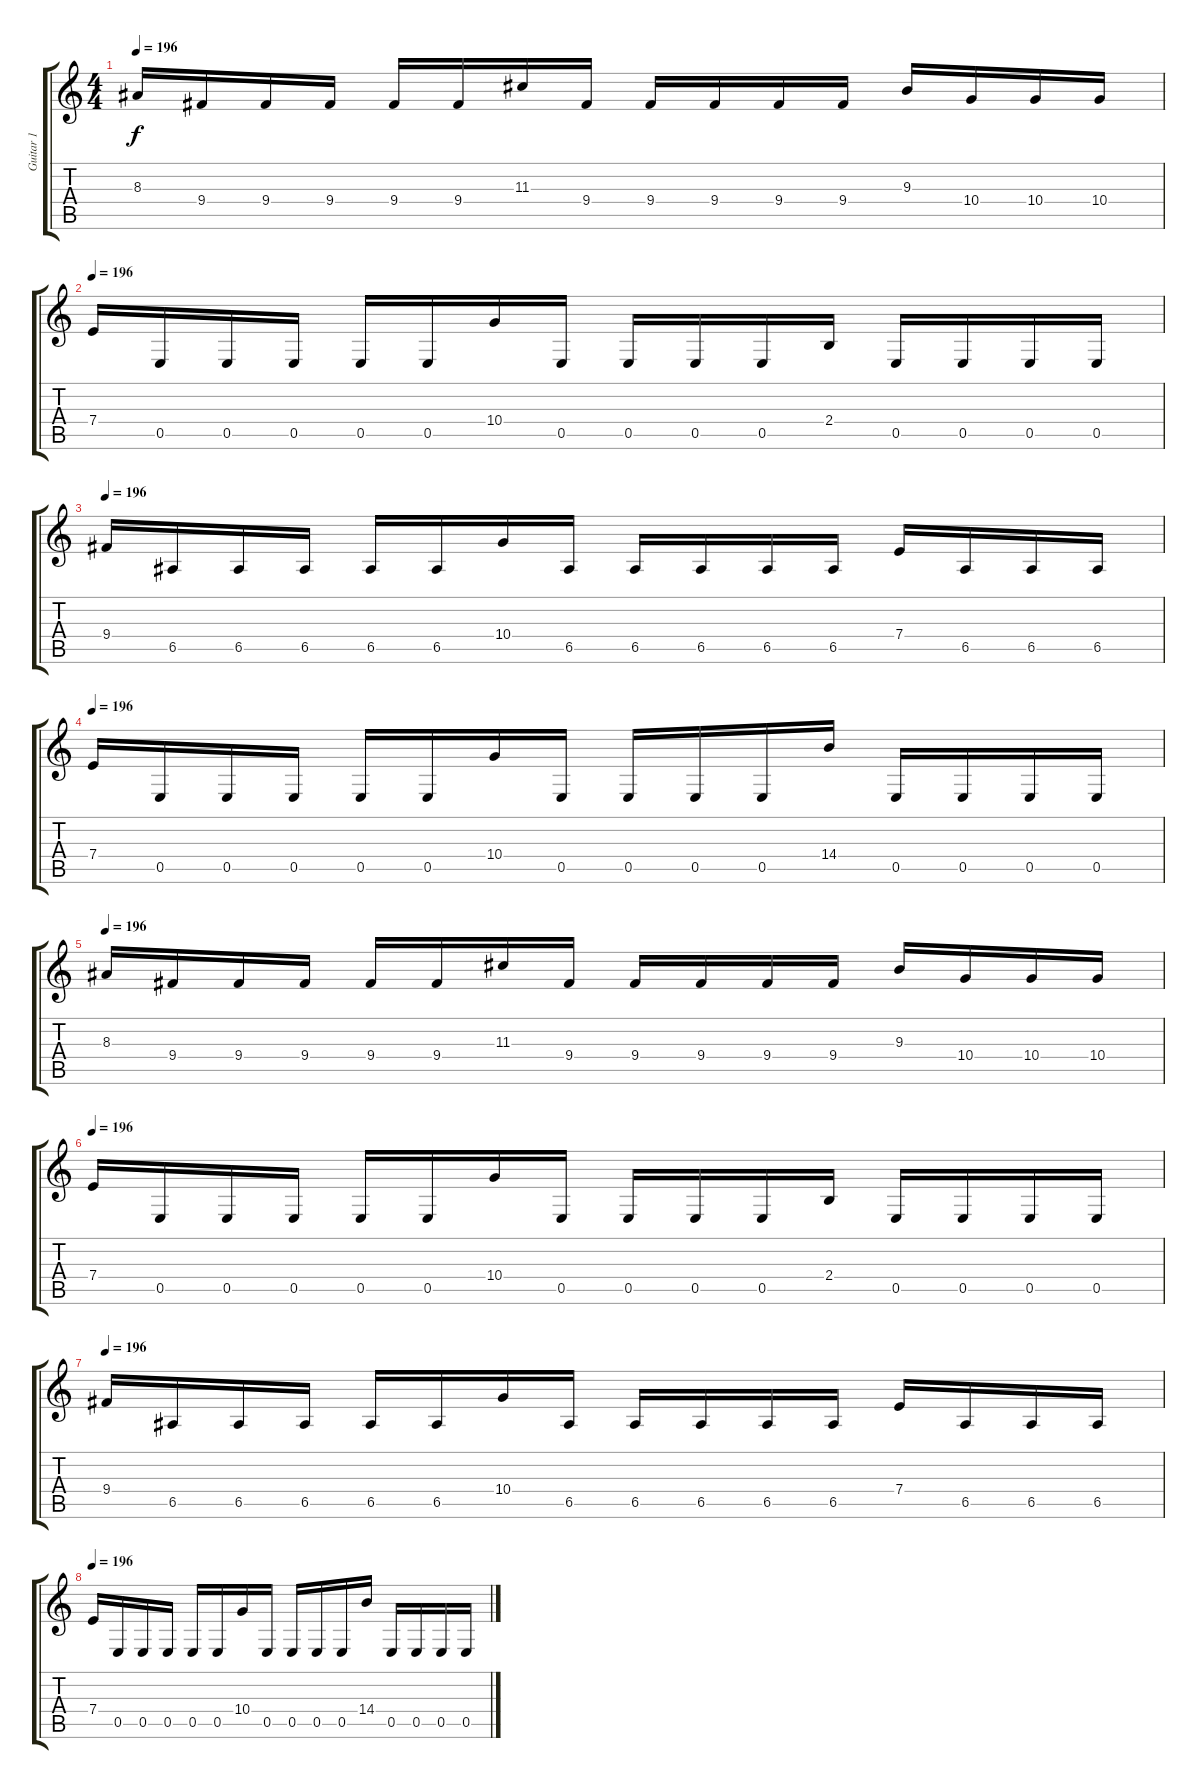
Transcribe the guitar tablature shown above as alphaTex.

\track ("Guitar 1" "Guitar 1") {instrument distortionguitar}
\staff {score tabs}
\tuning (B3 Gb3 D3 A2 E2 B1) {hide}
\ts (4 4)
\tempo 196
\clef g2
\ks c
8.3.16{dy f} 9.4.16 9.4.16 9.4.16 9.4.16 9.4.16 11.3.16 9.4.16 9.4.16 9.4.16 9.4.16 9.4.16 9.3.16 10.4.16 10.4.16 10.4.16 |
\tempo 196
7.4.16 0.5.16 0.5.16 0.5.16 0.5.16 0.5.16 10.4.16 0.5.16 0.5.16 0.5.16 0.5.16 2.4.16 0.5.16 0.5.16 0.5.16 0.5.16 |
\tempo 196
9.4.16 6.5.16 6.5.16 6.5.16 6.5.16 6.5.16 10.4.16 6.5.16 6.5.16 6.5.16 6.5.16 6.5.16 7.4.16 6.5.16 6.5.16 6.5.16 |
\tempo 196
7.4.16 0.5.16 0.5.16 0.5.16 0.5.16 0.5.16 10.4.16 0.5.16 0.5.16 0.5.16 0.5.16 14.4.16 0.5.16 0.5.16 0.5.16 0.5.16 |
\tempo 196
8.3.16 9.4.16 9.4.16 9.4.16 9.4.16 9.4.16 11.3.16 9.4.16 9.4.16 9.4.16 9.4.16 9.4.16 9.3.16 10.4.16 10.4.16 10.4.16 |
\tempo 196
7.4.16 0.5.16 0.5.16 0.5.16 0.5.16 0.5.16 10.4.16 0.5.16 0.5.16 0.5.16 0.5.16 2.4.16 0.5.16 0.5.16 0.5.16 0.5.16 |
\tempo 196
9.4.16 6.5.16 6.5.16 6.5.16 6.5.16 6.5.16 10.4.16 6.5.16 6.5.16 6.5.16 6.5.16 6.5.16 7.4.16 6.5.16 6.5.16 6.5.16 |
\tempo 196
7.4.16 0.5.16 0.5.16 0.5.16 0.5.16 0.5.16 10.4.16 0.5.16 0.5.16 0.5.16 0.5.16 14.4.16 0.5.16 0.5.16 0.5.16 0.5.16
